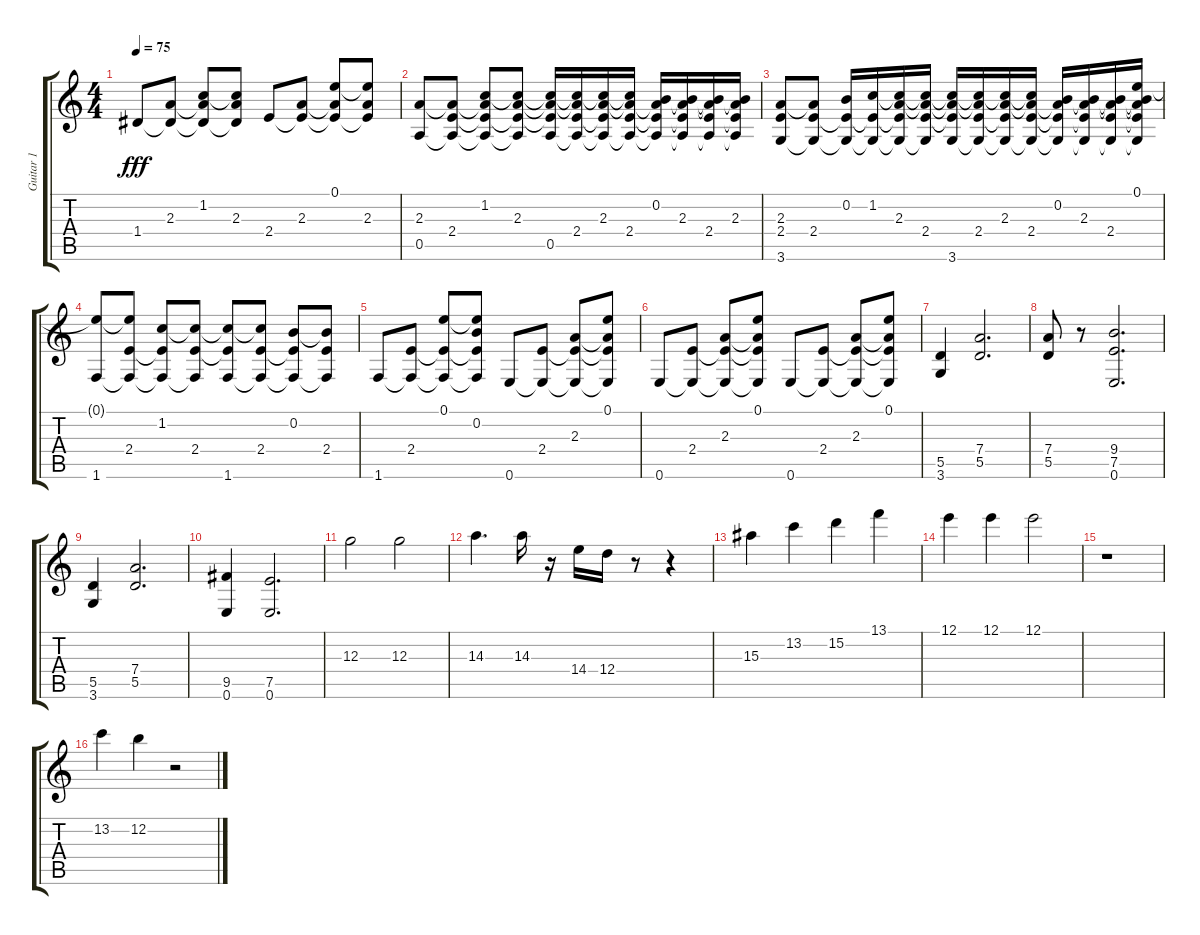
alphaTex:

\track ("Guitar 1" "Guitar 1") {instrument distortionguitar}
\staff {score tabs}
\tuning (E4 B3 G3 D3 A2 E2) {hide}
\ts (4 4)
\tempo 75
\clef g2
\ks c
1.4.8{dy fff} (2.3 1.4{t}).8 (1.2 2.3{t} 1.4{t}).8 (1.2{t} 2.3 1.4{t}).8 2.4.8 (2.3 2.4{t}).8 (0.1 2.3{t} 2.4{t}).8 (0.1{t} 2.3 2.4{t}).8 |
(2.3 0.5).8 (2.3{t} 2.4 0.5{t}).8 (1.2 2.3{t} 2.4{t} 0.5{t}).8 (1.2{t} 2.3 2.4{t} 0.5{t}).8 (1.2{t} 2.3{t} 2.4{t} 0.5).16 (1.2{t} 2.3{t} 2.4 0.5{t}).16 (1.2{t} 2.3 2.4{t} 0.5{t}).16 (1.2{t} 2.3{t} 2.4 0.5{t}).16 (0.2 2.3{t} 2.4{t} 0.5{t}).16 (0.2{t} 2.3 2.4{t} 0.5{t}).16 (0.2{t} 2.3{t} 2.4 0.5{t}).16 (0.2{t} 2.3 2.4{t} 0.5{t}).16 |
(2.3 2.4 3.6).8 (2.3{t} 2.4 3.6{t}).8 (0.2 2.4{t} 3.6{t}).16 (1.2 2.4{t} 3.6{t}).16 (1.2{t} 2.3 2.4{t} 3.6{t}).16 (1.2{t} 2.3{t} 2.4 3.6{t}).16 (1.2{t} 2.3{t} 2.4{t} 3.6).16 (1.2{t} 2.3{t} 2.4 3.6{t}).16 (1.2{t} 2.3 2.4{t} 3.6{t}).16 (1.2{t} 2.3{t} 2.4 3.6{t}).16 (0.2 2.3{t} 2.4{t} 3.6{t}).16 (0.2{t} 2.3 2.4{t} 3.6{t}).16 (0.2{t} 2.3{t} 2.4 3.6{t}).16 (0.1 0.2{t} 2.3{t} 2.4{t} 3.6{t}).16 |
(0.1{t} 1.6).8 (0.1{t} 2.4 1.6{t}).8 (1.2 2.4{t} 1.6{t}).8 (1.2{t} 2.4 1.6{t}).8 (1.2{t} 2.4{t} 1.6).8 (1.2{t} 2.4 1.6{t}).8 (0.2 2.4{t} 1.6{t}).8 (0.2{t} 2.4 1.6{t}).8 |
1.6.8 (2.4 1.6{t}).8 (0.1 2.4{t} 1.6{t}).8 (0.1{t} 0.2 2.4{t} 1.6{t}).8 0.6.8 (2.4 0.6{t}).8 (2.3 2.4{t} 0.6{t}).8 (0.1 2.3{t} 2.4{t} 0.6{t}).8 |
0.6.8 (2.4 0.6{t}).8 (2.3 2.4{t} 0.6{t}).8 (0.1 2.3{t} 2.4{t} 0.6{t}).8 0.6.8 (2.4 0.6{t}).8 (2.3 2.4{t} 0.6{t}).8 (0.1 2.3{t} 2.4{t} 0.6{t}).8 |
(5.5 3.6).4{volume 16} (7.4 5.5).2{d} |
(7.4 5.5).8 r.8 (9.4 7.5 0.6).2{d} |
(5.5 3.6).4 (7.4 5.5).2{d} |
(9.5 0.6).4 (7.5 0.6).2{d} |
12.3.2{volume 13} 12.3.2 |
14.3.4{d} 14.3.16 r.16 14.4.16 12.4.16 r.8 r.4 |
15.3.4 13.2.4 15.2.4 13.1.4 |
12.1.4 12.1.4 12.1.2 |
r.1 |
13.2.4 12.2.4 r.2
